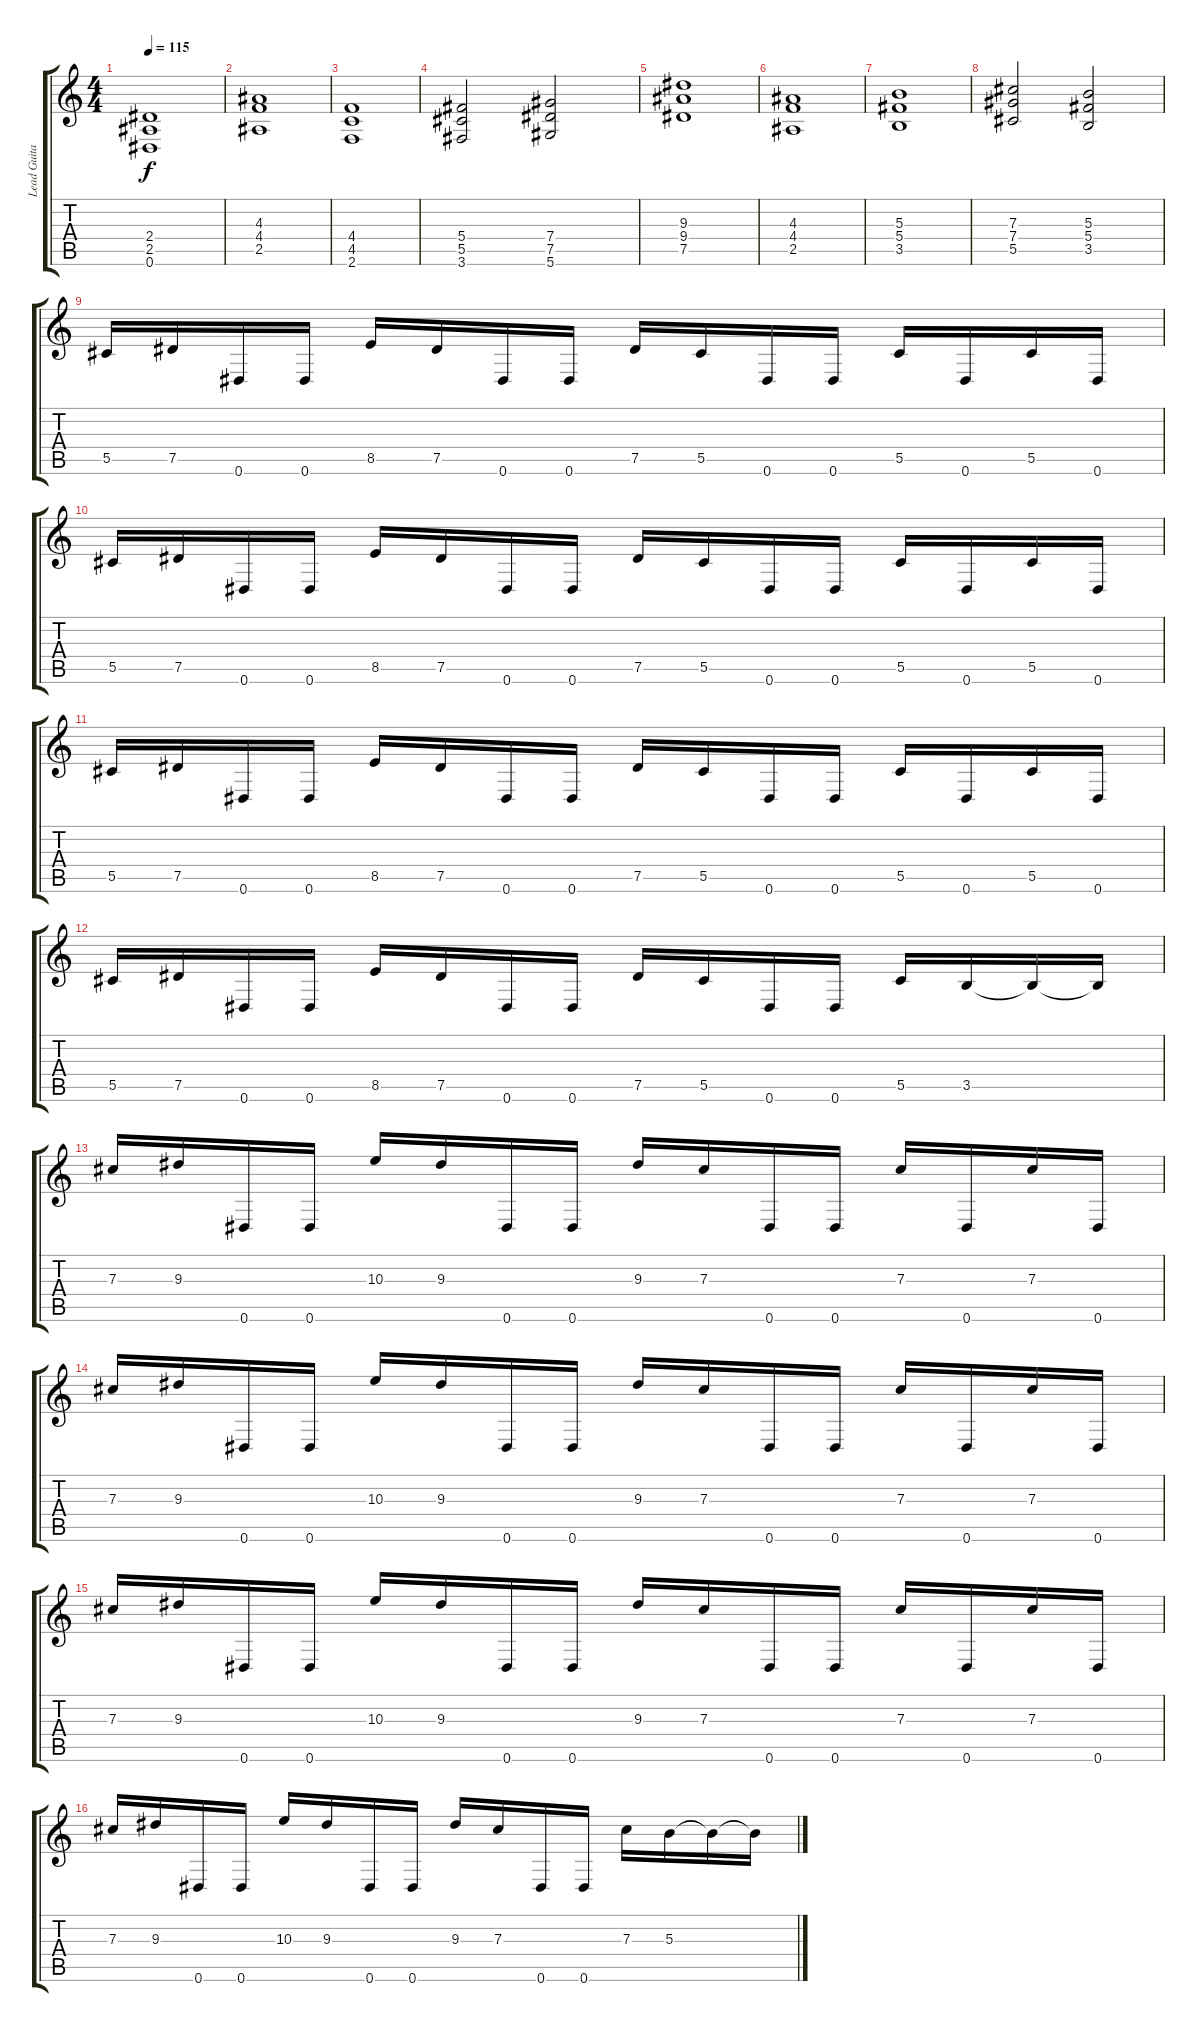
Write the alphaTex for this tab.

\track ("Lead Guitar" "Lead Guita") {instrument distortionguitar}
\staff {score tabs}
\tuning (Eb4 Bb3 Gb3 Db3 Ab2 Eb2) {hide}
\ts (4 4)
\tempo 115
\clef g2
\ks c
(2.4 2.5 0.6).1{dy f} |
(4.3 4.4 2.5).1 |
(4.4 4.5 2.6).1 |
(5.4 5.5 3.6).2 (7.4 7.5 5.6).2 |
(9.3 9.4 7.5).1 |
(4.3 4.4 2.5).1 |
(5.3 5.4 3.5).1 |
(7.3 7.4 5.5).2 (5.3 5.4 3.5).2 |
5.5.16 7.5.16 0.6.16 0.6.16 8.5.16 7.5.16 0.6.16 0.6.16 7.5.16 5.5.16 0.6.16 0.6.16 5.5.16 0.6.16 5.5.16 0.6.16 |
5.5.16 7.5.16 0.6.16 0.6.16 8.5.16 7.5.16 0.6.16 0.6.16 7.5.16 5.5.16 0.6.16 0.6.16 5.5.16 0.6.16 5.5.16 0.6.16 |
5.5.16 7.5.16 0.6.16 0.6.16 8.5.16 7.5.16 0.6.16 0.6.16 7.5.16 5.5.16 0.6.16 0.6.16 5.5.16 0.6.16 5.5.16 0.6.16 |
5.5.16 7.5.16 0.6.16 0.6.16 8.5.16 7.5.16 0.6.16 0.6.16 7.5.16 5.5.16 0.6.16 0.6.16 5.5.16 3.5.16 3.5{t}.16 3.5{t}.16 |
7.3.16 9.3.16 0.6.16 0.6.16 10.3.16 9.3.16 0.6.16 0.6.16 9.3.16 7.3.16 0.6.16 0.6.16 7.3.16 0.6.16 7.3.16 0.6.16 |
7.3.16 9.3.16 0.6.16 0.6.16 10.3.16 9.3.16 0.6.16 0.6.16 9.3.16 7.3.16 0.6.16 0.6.16 7.3.16 0.6.16 7.3.16 0.6.16 |
7.3.16 9.3.16 0.6.16 0.6.16 10.3.16 9.3.16 0.6.16 0.6.16 9.3.16 7.3.16 0.6.16 0.6.16 7.3.16 0.6.16 7.3.16 0.6.16 |
7.3.16 9.3.16 0.6.16 0.6.16 10.3.16 9.3.16 0.6.16 0.6.16 9.3.16 7.3.16 0.6.16 0.6.16 7.3.16 5.3.16 5.3{t}.16 5.3{t}.16
